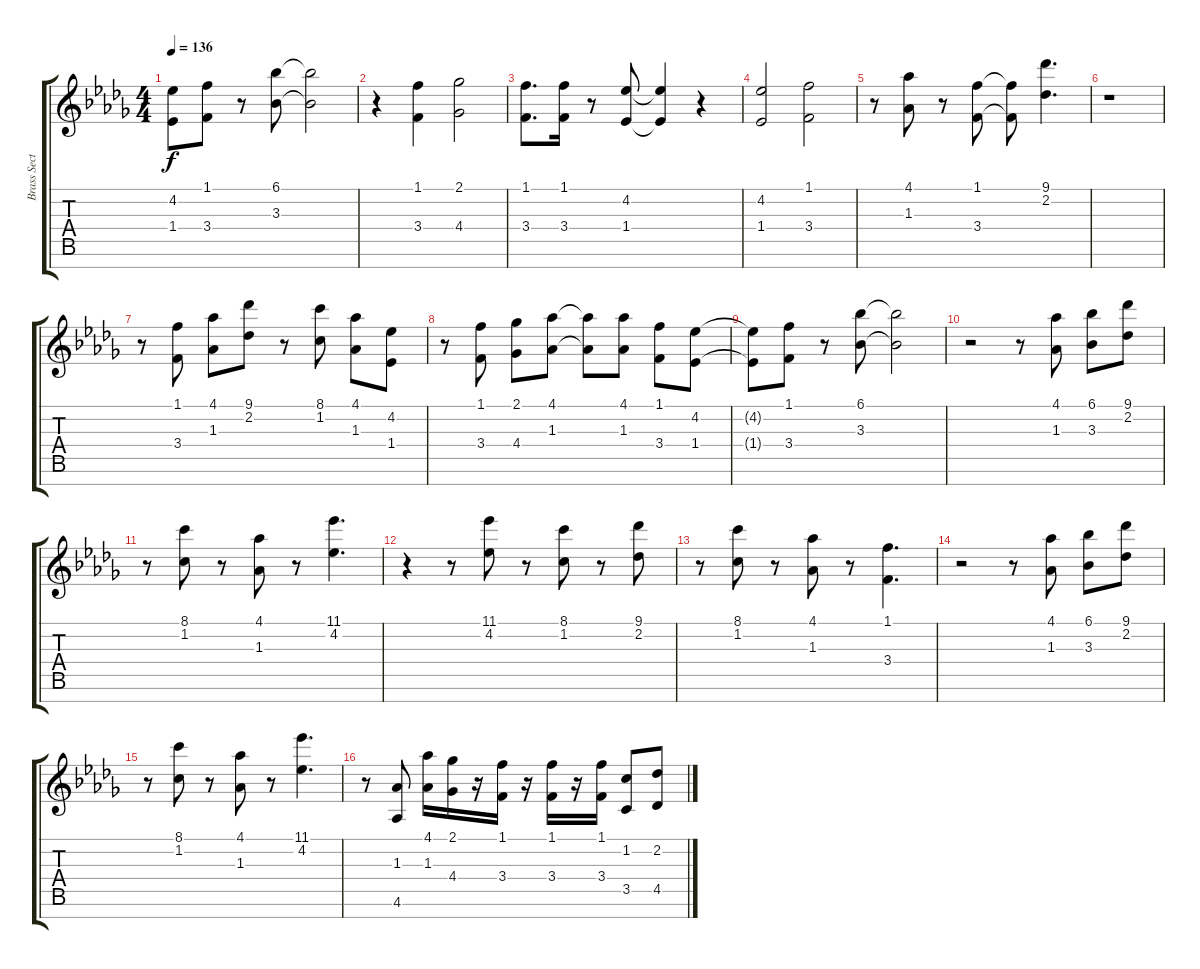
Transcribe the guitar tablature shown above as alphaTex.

\track ("Brass Section" "Brass Sect") {instrument brasssection}
\staff {score tabs}
\tuning (E5 B4 G4 D4 A3 E3 B2) {hide}
\ts (4 4)
\tempo 136
\clef g2
\ks db
(4.2{t} 1.4{t}).8{dy f} (1.1 3.4).8 r.8 (6.1 3.3).8 (6.1{t} 3.3{t}).2 |
r.4 (1.1 3.4).4 (2.1 4.4).2 |
(1.1 3.4).8{d} (1.1 3.4).16 r.8 (4.2 1.4).8 (4.2{t} 1.4{t}).4 r.4 |
(4.2 1.4).2 (1.1 3.4).2 |
r.8 (4.1 1.3).8 r.8 (1.1 3.4).8 (1.1{t} 3.4{t}).8 (9.1 2.2).4{d} |
r.1 |
r.8 (1.1 3.4).8 (4.1 1.3).8 (9.1 2.2).8 r.8 (8.1 1.2).8 (4.1 1.3).8 (4.2 1.4).8 |
r.8 (1.1 3.4).8 (2.1 4.4).8 (4.1 1.3).8 (4.1{t} 1.3{t}).8 (4.1 1.3).8 (1.1 3.4).8 (4.2 1.4).8 |
(4.2{t} 1.4{t}).8 (1.1 3.4).8 r.8 (6.1 3.3).8 (6.1{t} 3.3{t}).2 |
r.2 r.8 (4.1 1.3).8 (6.1 3.3).8 (9.1 2.2).8 |
r.8 (8.1 1.2).8 r.8 (4.1 1.3).8 r.8 (11.1 4.2).4{d} |
r.4 r.8 (11.1 4.2).8 r.8 (8.1 1.2).8 r.8 (9.1 2.2).8 |
r.8 (8.1 1.2).8 r.8 (4.1 1.3).8 r.8 (1.1 3.4).4{d} |
r.2 r.8 (4.1 1.3).8 (6.1 3.3).8 (9.1 2.2).8 |
r.8 (8.1 1.2).8 r.8 (4.1 1.3).8 r.8 (11.1 4.2).4{d} |
r.8 (1.3 4.6).8 (4.1 1.3).16 (2.1 4.4).16 r.16 (1.1 3.4).16 r.16 (1.1 3.4).16 r.16 (1.1 3.4).16 (1.2 3.5).8 (2.2 4.5).8
